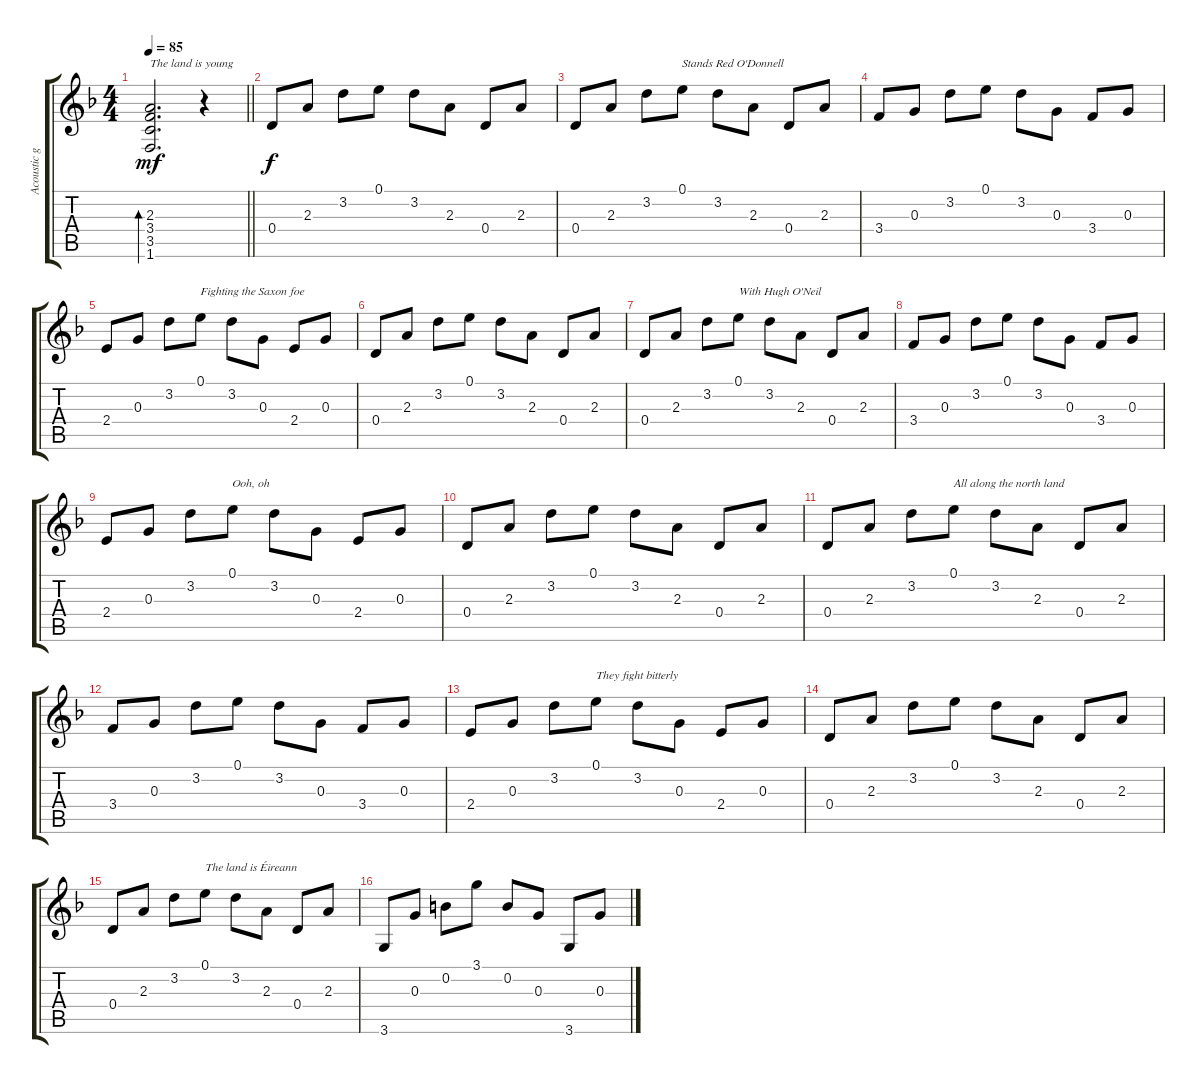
\track ("Acoustic gtr." "Acoustic g") {instrument acousticguitarsteel}
\staff {score tabs}
\tuning (E4 B3 G3 D3 A2 E2) {hide}
\ts (4 4)
\tempo 85
\clef g2
\barLineRight lightlight
\ks dminor
(2.3 3.4 3.5 1.6).2{d bd 120 txt "The land is young" dy mf} r.4 |
\section ("" "")
0.4.8{dy f} 2.3.8 3.2.8 0.1.8 3.2.8 2.3.8 0.4.8 2.3.8 |
0.4.8 2.3.8 3.2.8 0.1.8{txt "Stands Red O'Donnell"} 3.2.8 2.3.8 0.4.8 2.3.8 |
3.4.8 0.3.8 3.2.8 0.1.8 3.2.8 0.3.8 3.4.8 0.3.8 |
2.4.8 0.3.8 3.2.8 0.1.8{txt "Fighting the Saxon foe"} 3.2.8 0.3.8 2.4.8 0.3.8 |
0.4.8 2.3.8 3.2.8 0.1.8 3.2.8 2.3.8 0.4.8 2.3.8 |
0.4.8 2.3.8 3.2.8 0.1.8{txt "With Hugh O'Neil"} 3.2.8 2.3.8 0.4.8 2.3.8 |
3.4.8 0.3.8 3.2.8 0.1.8 3.2.8 0.3.8 3.4.8 0.3.8 |
2.4.8 0.3.8 3.2.8 0.1.8{txt "Ooh, oh"} 3.2.8 0.3.8 2.4.8 0.3.8 |
0.4.8 2.3.8 3.2.8 0.1.8 3.2.8 2.3.8 0.4.8 2.3.8 |
0.4.8 2.3.8 3.2.8 0.1.8{txt "All along the north land"} 3.2.8 2.3.8 0.4.8 2.3.8 |
3.4.8 0.3.8 3.2.8 0.1.8 3.2.8 0.3.8 3.4.8 0.3.8 |
2.4.8 0.3.8 3.2.8 0.1.8{txt "They fight bitterly"} 3.2.8 0.3.8 2.4.8 0.3.8 |
0.4.8 2.3.8 3.2.8 0.1.8 3.2.8 2.3.8 0.4.8 2.3.8 |
0.4.8 2.3.8 3.2.8 0.1.8{txt "The land is Éireann"} 3.2.8 2.3.8 0.4.8 2.3.8 |
3.6.8 0.3.8 0.2.8 3.1.8 0.2.8 0.3.8 3.6.8 0.3.8
